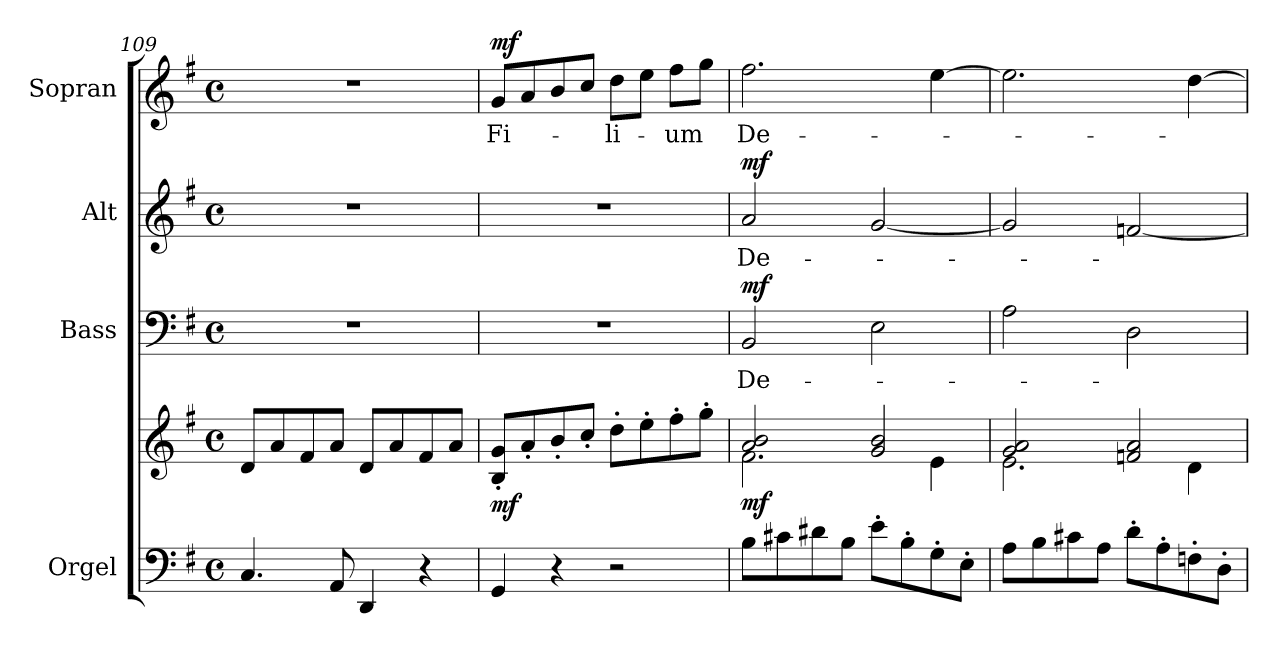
**kern	**kern	**dynam	**kern	**text	**dynam	**kern	**text	**dynam	**kern	**text	**dynam
*part4	*part4	*part4	*part3	*part3	*part3	*part2	*part2	*part2	*part1	*part1	*part1
*staff5	*staff4	*staff4/5	*staff3	*staff3	*staff3	*staff2	*staff2	*staff2	*staff1	*staff1	*staff1
*I"Orgel	*	*	*I"Bass	*	*	*I"Alt	*	*	*I"Sopran	*	*
*I'Org.	*	*	*I'B.	*	*	*I'A.	*	*	*I'S.	*	*
*clefF4	*clefG2	*	*clefF4	*	*	*clefG2	*	*	*clefG2	*	*
*k[f#]	*k[f#]	*	*k[f#]	*	*	*k[f#]	*	*	*k[f#]	*	*
*G:	*G:	*	*G:	*	*	*G:	*	*	*G:	*	*
*M4/4	*M4/4	*	*M4/4	*	*	*M4/4	*	*	*M4/4	*	*
*met(c)	*met(c)	*	*met(c)	*	*	*met(c)	*	*	*met(c)	*	*
=109	=109	=109	=109	=109	=109	=109	=109	=109	=109	=109	=109
4.C/	8d/L	.	1r	.	.	1r	.	.	1r	.	.
.	8a/	.	.	.	.	.	.	.	.	.	.
.	8f#/	.	.	.	.	.	.	.	.	.	.
8AA/	8a/J	.	.	.	.	.	.	.	.	.	.
4DD/	8d/L	.	.	.	.	.	.	.	.	.	.
.	8a/	.	.	.	.	.	.	.	.	.	.
4r	8f#/	.	.	.	.	.	.	.	.	.	.
.	8a/J	.	.	.	.	.	.	.	.	.	.
=110	=110	=110	=110	=110	=110	=110	=110	=110	=110	=110	=110
!	!	!LO:DY:b	!	!	!	!	!	!	!	!LO:LY:b	!LO:DY:a
4GG/	8B/'< 8g/'<L	mf	1r	.	.	1r	.	.	8g/L	Fi-	mf
.	8a'</	.	.	.	.	.	.	.	8a/	.	.
4r	8b'</	.	.	.	.	.	.	.	8b/	.	.
.	8cc'</J	.	.	.	.	.	.	.	8cc/J	.	.
!	!	!	!	!	!	!	!	!	!	!LO:LY:b	!
2r	8dd'>\L	.	.	.	.	.	.	.	8dd\L	-li-	.
.	8ee'>\	.	.	.	.	.	.	.	8ee\J	.	.
!	!	!	!	!	!	!	!	!	!	!LO:LY:b	!
.	8ff#'>\	.	.	.	.	.	.	.	8ff#\L	-um	.
.	8gg'>\J	.	.	.	.	.	.	.	8gg\J	.	.
=111	=111	=111	=111	=111	=111	=111	=111	=111	=111	=111	=111
*	*^	*	*	*	*	*	*	*	*	*	*
!	!	!	!LO:DY:b	!	!LO:LY:b	!LO:DY:a	!	!LO:LY:b	!LO:DY:a	!	!LO:LY:b	!
8B\L	2a/ 2b/	2.f#\	mf	2BB/	De-	mf	2a/	De-	mf	2.ff#\	De-	.
8c#X\	.	.	.	.	.	.	.	.	.	.	.	.
8d#X\	.	.	.	.	.	.	.	.	.	.	.	.
8B\J	.	.	.	.	.	.	.	.	.	.	.	.
8e'>\L	2g/ 2b/	.	.	2E\	.	.	[2g/	.	.	.	.	.
8B'>\	.	.	.	.	.	.	.	.	.	.	.	.
8G'>\	.	4e\	.	.	.	.	.	.	.	[4ee\	.	.
8E'>\J	.	.	.	.	.	.	.	.	.	.	.	.
!!LO:LB:g=z
=112	=112	=112	=112	=112	=112	=112	=112	=112	=112	=112	=112	=112
8A\L	2g/ 2a/	2.e\	.	2A\	.	.	2g/]	.	.	2.ee\]	.	.
8B\	.	.	.	.	.	.	.	.	.	.	.	.
8c#X\	.	.	.	.	.	.	.	.	.	.	.	.
8A\J	.	.	.	.	.	.	.	.	.	.	.	.
8d'>\L	2fn/ 2a/	.	.	2D\	.	.	[2fn/	.	.	.	.	.
8A'>\	.	.	.	.	.	.	.	.	.	.	.	.
8Fn'>\	.	4d\	.	.	.	.	.	.	.	[4dd\	.	.
8D'>\J	.	.	.	.	.	.	.	.	.	.	.	.
*	*v	*v	*	*	*	*	*	*	*	*	*	*
=	=	=	=	=	=	=	=	=	=	=	=
*-	*-	*-	*-	*-	*-	*-	*-	*-	*-	*-	*-
